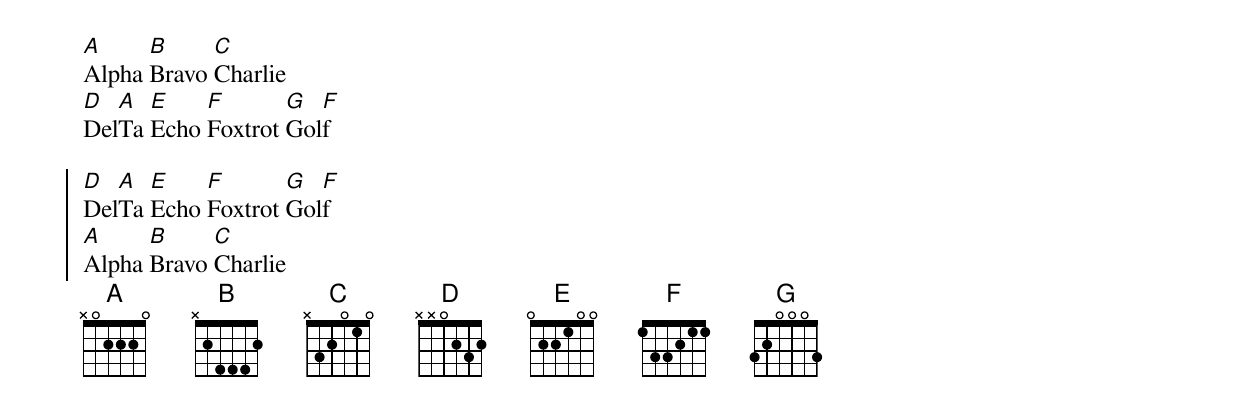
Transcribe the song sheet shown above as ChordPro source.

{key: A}
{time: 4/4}
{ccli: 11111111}
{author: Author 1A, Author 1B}
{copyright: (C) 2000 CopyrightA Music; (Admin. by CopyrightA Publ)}

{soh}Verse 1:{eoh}
[A]Alpha [B]Bravo [C]Charlie
[D]Del[A]Ta [E]Echo [F]Foxtrot [G]Gol[F]f

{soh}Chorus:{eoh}
{soc}
[D]Del[A]Ta [E]Echo [F]Foxtrot [G]Gol[F]f
[A]Alpha [B]Bravo [C]Charlie
{eoc}
